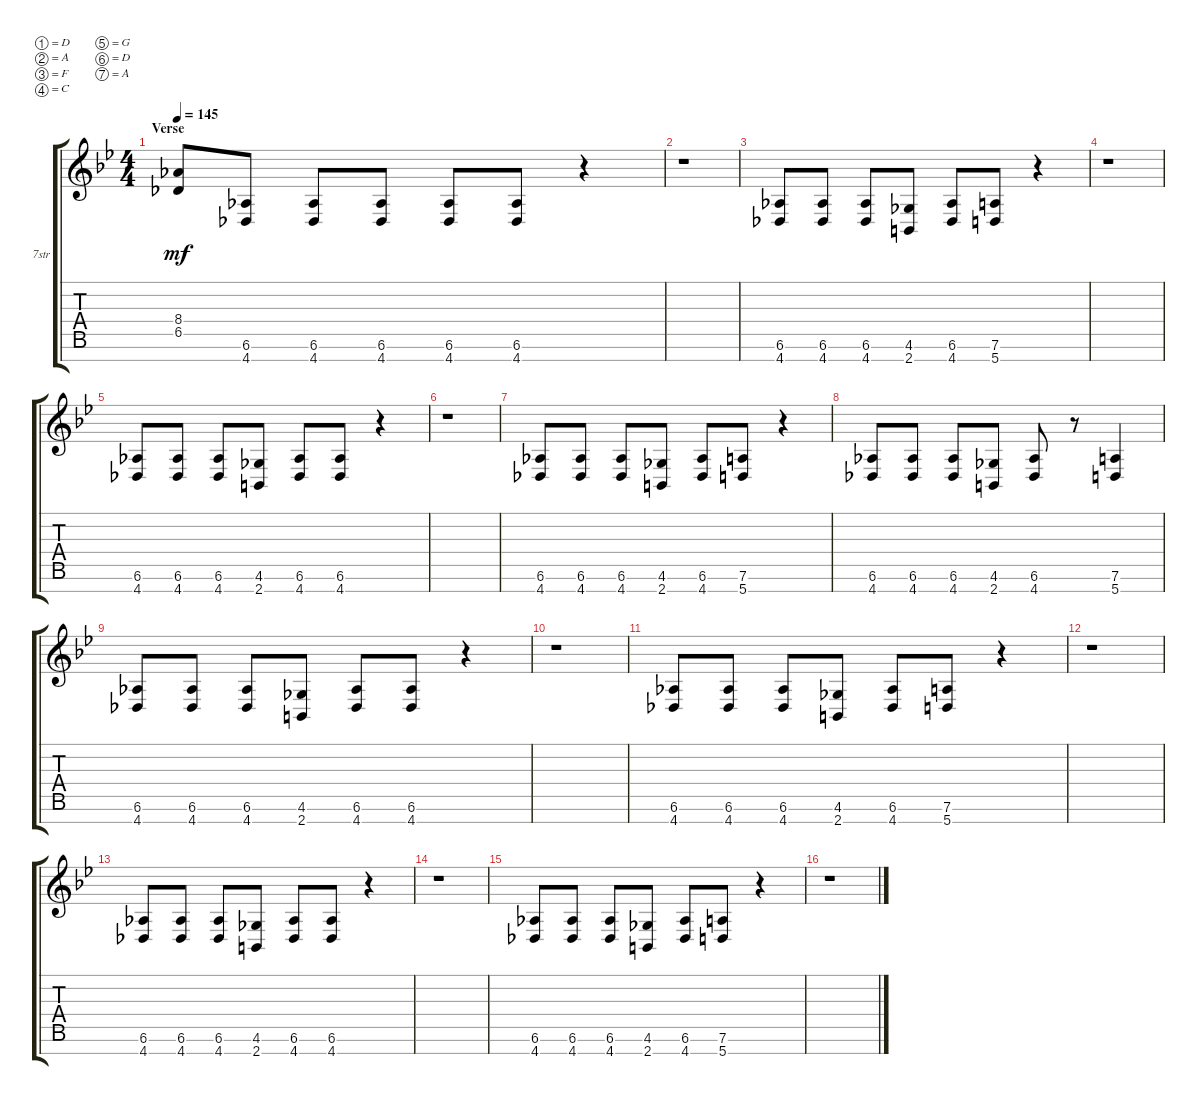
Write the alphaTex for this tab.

\bracketExtendMode groupsimilarinstruments
\firstSystemTrackNameOrientation horizontal
\otherSystemsTrackNameOrientation horizontal
\track ("7str" "7str") {defaultSystemsLayout 4 solo instrument overdrivenguitar}
\staff {score tabs}
\tuning (D4 A3 F3 C3 G2 D2 A1)
\ts (4 4)
\section ("" "Verse")
\tempo 145
\clef g2
\ks bb
(6.5{t acc b} 8.4{t acc b}).8{dy mf beam Up} (4.7{acc b} 6.6{acc b}).8{beam Up} (4.7{acc b} 6.6{acc b}).8{beam Up} (4.7{acc b} 6.6{acc b}).8{beam Up} (4.7{acc b} 6.6{acc b}).8{beam Up} (4.7{acc b} 6.6{acc b}).8{beam Up} r.4{beam Up} |
r.1{beam Down} |
(4.7{acc b} 6.6{acc b}).8{beam Up} (4.7{acc b} 6.6{acc b}).8{beam Up} (4.7{acc b} 6.6{acc b}).8{beam Up} (2.7{acc #} 4.6{acc b}).8{beam Up} (4.7{acc b} 6.6{acc b}).8{beam Up} (5.7{acc forcenatural} 7.6{acc forcenatural}).8{beam Up} r.4{beam Up} |
r.1{beam Down} |
(4.7{acc b} 6.6{acc b}).8{beam Up} (4.7{acc b} 6.6{acc b}).8{beam Up} (4.7{acc b} 6.6{acc b}).8{beam Up} (2.7{acc #} 4.6{acc b}).8{beam Up} (4.7{acc b} 6.6{acc b}).8{beam Up} (4.7{acc b} 6.6{acc b}).8{beam Up} r.4{beam Up} |
r.1{beam Down} |
(4.7{acc b} 6.6{acc b}).8{beam Up} (4.7{acc b} 6.6{acc b}).8{beam Up} (4.7{acc b} 6.6{acc b}).8{beam Up} (2.7{acc #} 4.6{acc b}).8{beam Up} (4.7{acc b} 6.6{acc b}).8{beam Up} (5.7{acc forcenatural} 7.6{acc forcenatural}).8{beam Up} r.4{beam Up} |
(4.7{acc b} 6.6{acc b}).8{beam Up} (4.7{acc b} 6.6{acc b}).8{beam Up} (4.7{acc b} 6.6{acc b}).8{beam Up} (2.7{acc #} 4.6{acc b}).8{beam Up} (4.7{acc b} 6.6{acc b}).8{beam Up} r.8{beam Up} (5.7{acc forcenatural} 7.6{acc forcenatural}).4{beam Up} |
(4.7{acc b} 6.6{acc b}).8{beam Up} (4.7{acc b} 6.6{acc b}).8{beam Up} (4.7{acc b} 6.6{acc b}).8{beam Up} (2.7{acc #} 4.6{acc b}).8{beam Up} (4.7{acc b} 6.6{acc b}).8{beam Up} (4.7{acc b} 6.6{acc b}).8{beam Up} r.4{beam Up} |
r.1{beam Down} |
(4.7{acc b} 6.6{acc b}).8{beam Up} (4.7{acc b} 6.6{acc b}).8{beam Up} (4.7{acc b} 6.6{acc b}).8{beam Up} (2.7{acc #} 4.6{acc b}).8{beam Up} (4.7{acc b} 6.6{acc b}).8{beam Up} (5.7{acc forcenatural} 7.6{acc forcenatural}).8{beam Up} r.4{beam Up} |
r.1{beam Down} |
(4.7{acc b} 6.6{acc b}).8{beam Up} (4.7{acc b} 6.6{acc b}).8{beam Up} (4.7{acc b} 6.6{acc b}).8{beam Up} (2.7{acc #} 4.6{acc b}).8{beam Up} (4.7{acc b} 6.6{acc b}).8{beam Up} (4.7{acc b} 6.6{acc b}).8{beam Up} r.4{beam Up} |
r.1{beam Down} |
(4.7{acc b} 6.6{acc b}).8{beam Up} (4.7{acc b} 6.6{acc b}).8{beam Up} (4.7{acc b} 6.6{acc b}).8{beam Up} (2.7{acc #} 4.6{acc b}).8{beam Up} (4.7{acc b} 6.6{acc b}).8{beam Up} (5.7{acc forcenatural} 7.6{acc forcenatural}).8{beam Up} r.4{beam Up} |
r.1{beam Down}
